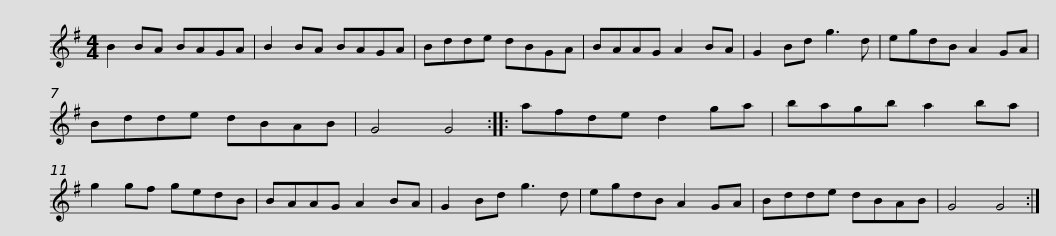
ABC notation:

X:1
L:1/8
M:4/4
I:linebreak $
K:G
V:1 treble
V:1
 B2 BA BAGA | B2 BA BAGA | Bdde dBGA | BAAG A2 BA | G2 Bd g3 d | %5
 egdB A2 GA |$ Bdde dBAB | G4 G4 :: afde d2 ga | bagb a2 ba | %10
 g2 gf gedB | BAAG A2 BA |$ G2 Bd g3 d | egdB A2 GA | Bdde dBAB | %15
 G4 G4 :| %16
